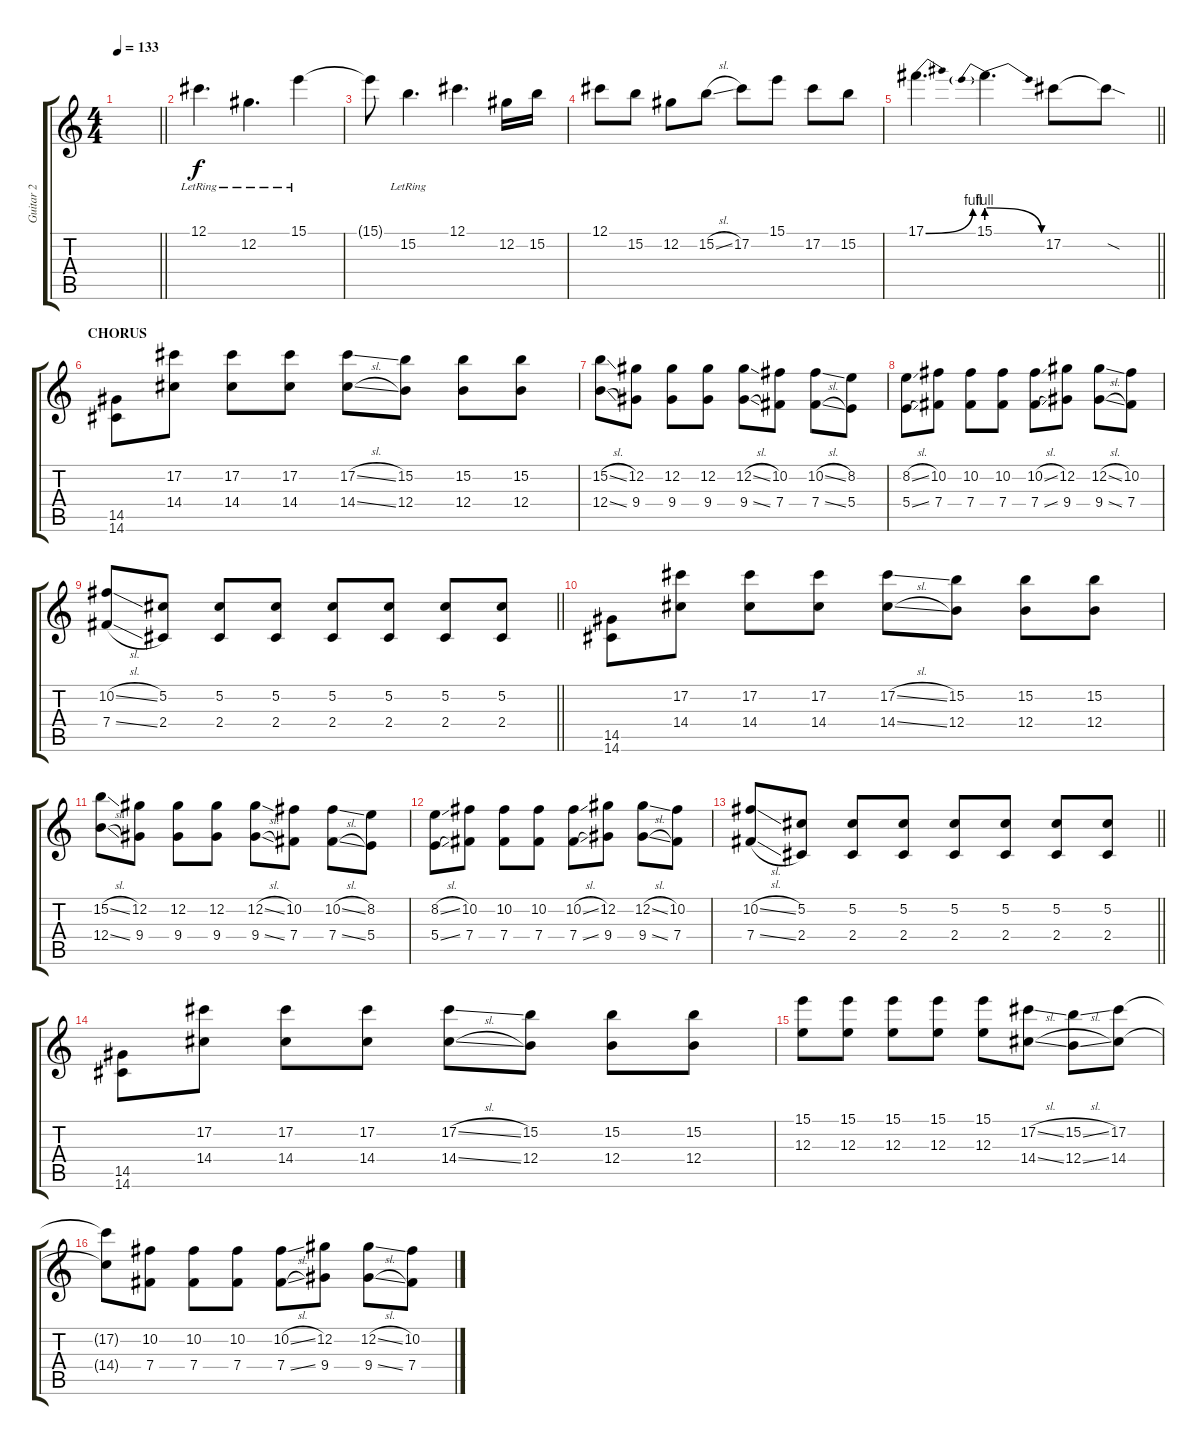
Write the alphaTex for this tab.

\track ("Guitar 2" "Guitar 2") {instrument distortionguitar}
\staff {score tabs}
\tuning (Db4 Ab3 E3 B2 Gb2 B1) {hide}
\ts (4 4)
\tempo 133
\clef g2
\barLineRight lightlight
\ks c
|
12.1{lr}.4{d volume 12 balance 8 instrument overdrivenguitar} 12.2{lr}.4{d} 15.1{lr}.4 |
15.1{t}.8 15.2{lr}.4{d} 12.1.4{d} 12.2.16 15.2.16 |
12.1.8 15.2.8 12.2.8 15.2{sl}.8 17.2.8 15.1.8 17.2.8 15.2.8 |
\barLineRight lightlight
17.1{be (bend 0 0 60 4)}.4{d} 15.1{be (prebendrelease 0 4 60 0)}.4{d} 17.2.8 17.2{sod t}.8 |
\section ("" "CHORUS")
(14.5 14.6).8{volume 13 instrument distortionguitar} (17.2 14.4).8 (17.2 14.4).8 (17.2 14.4).8 (17.2{sl} 14.4{sl}).8 (15.2 12.4).8 (15.2 12.4).8 (15.2 12.4).8 |
(15.2{sl} 12.4{sl}).8 (12.2 9.4).8 (12.2 9.4).8 (12.2 9.4).8 (12.2{sl} 9.4{sl}).8 (10.2 7.4).8 (10.2{sl} 7.4{sl}).8 (8.2 5.4).8 |
(8.2{sl} 5.4{sl}).8 (10.2 7.4).8 (10.2 7.4).8 (10.2 7.4).8 (10.2{sl} 7.4{sl}).8 (12.2 9.4).8 (12.2{sl} 9.4{sl}).8 (10.2 7.4).8 |
\barLineRight lightlight
(10.2{sl} 7.4{sl}).8 (5.2 2.4).8 (5.2 2.4).8 (5.2 2.4).8 (5.2 2.4).8 (5.2 2.4).8 (5.2 2.4).8 (5.2 2.4).8 |
(14.5 14.6).8 (17.2 14.4).8 (17.2 14.4).8 (17.2 14.4).8 (17.2{sl} 14.4{sl}).8 (15.2 12.4).8 (15.2 12.4).8 (15.2 12.4).8 |
(15.2{sl} 12.4{sl}).8 (12.2 9.4).8 (12.2 9.4).8 (12.2 9.4).8 (12.2{sl} 9.4{sl}).8 (10.2 7.4).8 (10.2{sl} 7.4{sl}).8 (8.2 5.4).8 |
(8.2{sl} 5.4{sl}).8 (10.2 7.4).8 (10.2 7.4).8 (10.2 7.4).8 (10.2{sl} 7.4{sl}).8 (12.2 9.4).8 (12.2{sl} 9.4{sl}).8 (10.2 7.4).8 |
\barLineRight lightlight
(10.2{sl} 7.4{sl}).8 (5.2 2.4).8 (5.2 2.4).8 (5.2 2.4).8 (5.2 2.4).8 (5.2 2.4).8 (5.2 2.4).8 (5.2 2.4).8 |
(14.5 14.6).8 (17.2 14.4).8 (17.2 14.4).8 (17.2 14.4).8 (17.2{sl} 14.4{sl}).8 (15.2 12.4).8 (15.2 12.4).8 (15.2 12.4).8 |
(15.1 12.3).8 (15.1 12.3).8 (15.1 12.3).8 (15.1 12.3).8 (15.1 12.3).8 (17.2{sl} 14.4{sl}).8 (15.2{sl} 12.4{sl}).8 (17.2 14.4).8 |
(17.2{t} 14.4{t}).8 (10.2 7.4).8 (10.2 7.4).8 (10.2 7.4).8 (10.2{sl} 7.4{sl}).8 (12.2 9.4).8 (12.2{sl} 9.4{sl}).8 (10.2 7.4).8
